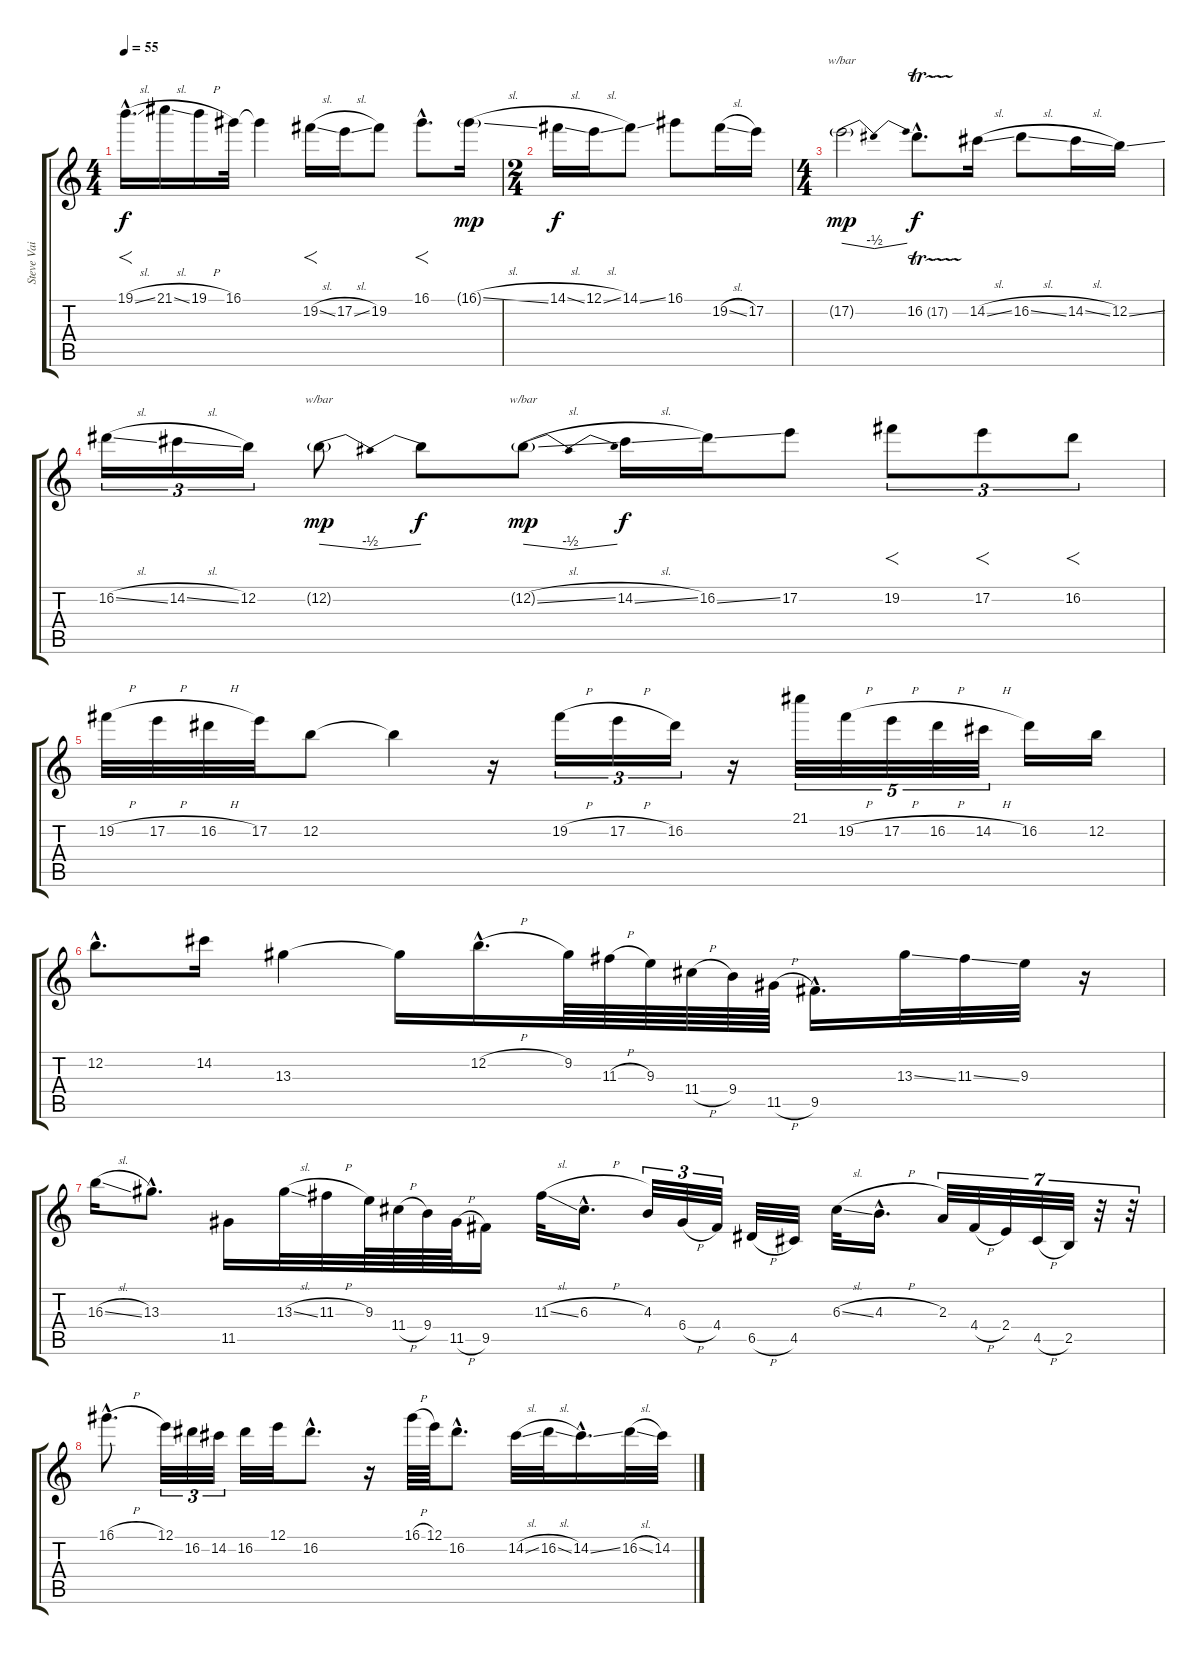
\track ("Steve Vai" "Steve Vai") {instrument distortionguitar}
\staff {score tabs}
\tuning (E4 B3 G3 D3 A2 E2) {hide}
\ts (4 4)
\tempo 55
\clef g2
\ks c
19.1{sl hac}.16{f d dy f} 21.1{sl}.16 19.1{h}.16 16.1.32 16.1{t}.4 19.2{sl}.16{f} 17.2{sl}.16 19.2.8 16.1{hac}.8{f d} 16.1{sl g}.16{dy mp} |
\ts (2 4)
14.1{sl}.16{dy f} 12.1{sl}.16 14.1{ss}.8 16.1.8 19.2{sl}.16 17.2.16 |
\ts (4 4)
17.2{g}.2{tbe (dip default 0 0 30 -2 60 0) dy mp} 16.2{tr (17 64) hac}.8{d dy f} 14.2{sl}.16 16.2{sl}.8 14.2{sl}.16 12.2{ss}.16 |
16.2{sl}.16{tu (3 2)} 14.2{sl}.16{tu (3 2)} 12.2.16{tu (3 2)} 12.2{g}.8{tbe (dip default 0 0 30 -2 60 0) dy mp} 12.2{t}.8{dy f} 12.2{sl g}.8{tbe (dip default 0 0 30 -2 60 0) dy mp} 14.2{sl}.16{dy f} 16.2{ss}.16 17.2.8 19.2.8{f tu (3 2)} 17.2.8{f tu (3 2)} 16.2.8{f tu (3 2)} |
19.2{h}.32 17.2{h}.32 16.2{h}.32 17.2.32 12.2.8 12.2{t}.4 r.16 19.2{h}.16{tu (3 2)} 17.2{h}.16{tu (3 2)} 16.2.16{tu (3 2)} r.16 21.1.32{tu (5 4)} 19.2{h}.32{tu (5 4)} 17.2{h}.32{tu (5 4)} 16.2{h}.32{tu (5 4)} 14.2{h}.32{tu (5 4)} 16.2.16 12.2.16 |
12.2{hac}.8{d} 14.2.16 13.3.4 13.3{t}.16 12.2{h hac}.16{d} 9.2.64 11.3{h}.64 9.3.64 11.4{h}.64 9.4.64 11.5{h}.64 9.5{hac}.16{d} 13.3{ss}.32 11.3{ss}.32 9.3.32 r.16 |
16.3{sl}.16 13.3{hac}.8{d} 11.5.16 13.3{sl}.32 11.3{h}.32 9.3.64 11.4{h}.64 9.4.64 11.5{h}.64 9.5.16 11.3{sl}.32 6.3{h hac}.16{d} 4.3.32{tu (3 2)} 6.4{h}.32{tu (3 2)} 4.4.32{tu (3 2)} 6.5{h}.32 4.5.32 6.3{sl}.32 4.3{h hac}.16{d} 2.3.32{tu (7 4)} 4.4{h}.32{tu (7 4)} 2.4.32{tu (7 4)} 4.5{h}.32{tu (7 4)} 2.5.32{tu (7 4)} r.32{tu (7 4)} r.32{tu (7 4)} |
16.1{h hac}.8{d} 12.1.32{tu (3 2)} 16.2.32{tu (3 2)} 14.2.32{tu (3 2)} 16.2.32 12.1.32 16.2{hac}.8{d} r.16 16.1{h}.64 12.1.64 16.2{hac}.8{d} 14.2{sl}.32 16.2{sl}.32 14.2{ss hac}.16{d} 16.2{sl}.32 14.2{ss}.32
